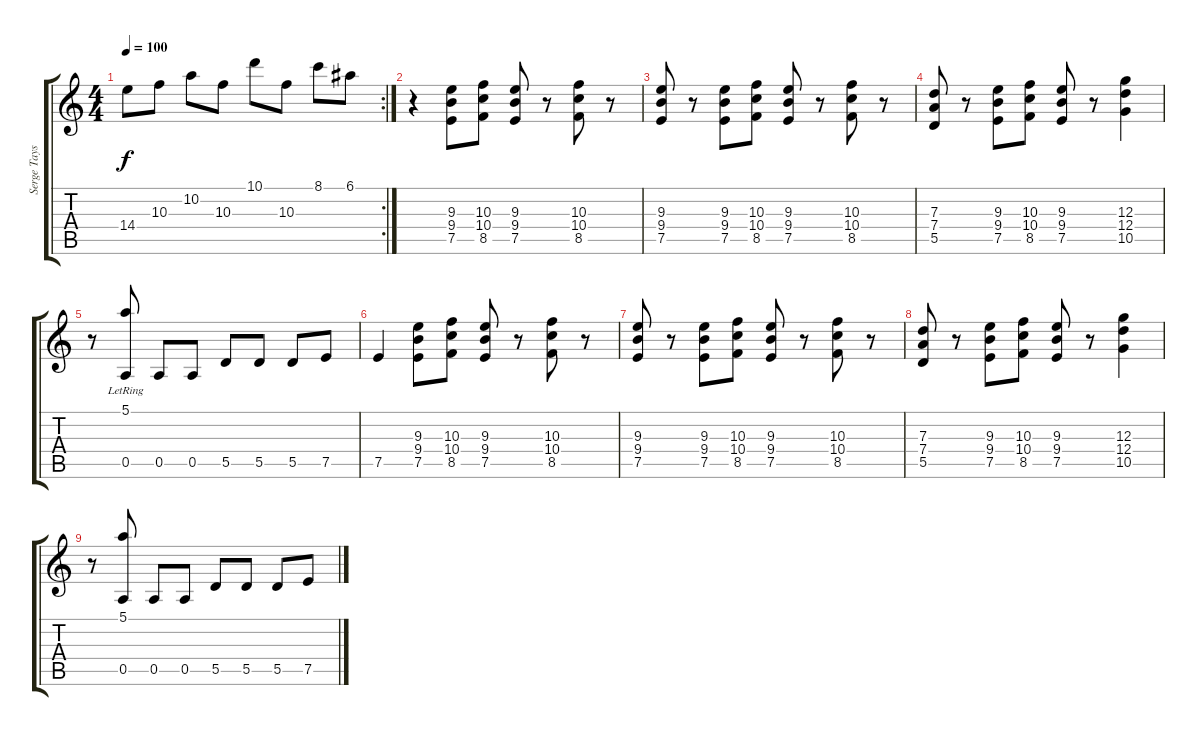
\track ("Serge Tayssot-Gay" "Serge Tays") {instrument distortionguitar}
\staff {score tabs}
\tuning (E4 B3 G3 D3 A2 E2) {hide}
\rc 2
\ts (4 4)
\tempo 100
\clef g2
\ks c
14.4.8{dy f} 10.3.8 10.2.8 10.3.8 10.1.8 10.3.8 8.1.8 6.1.8 |
r.4{volume 0} (9.3 9.4 7.5).8 (10.3 10.4 8.5).8 (9.3 9.4 7.5).8 r.8 (10.3 10.4 8.5).8 r.8 |
(9.3 9.4 7.5).8 r.8 (9.3 9.4 7.5).8 (10.3 10.4 8.5).8 (9.3 9.4 7.5).8 r.8 (10.3 10.4 8.5).8 r.8 |
(7.3 7.4 5.5).8 r.8 (9.3 9.4 7.5).8 (10.3 10.4 8.5).8 (9.3 9.4 7.5).8 r.8 (12.3 12.4 10.5).4 |
r.8 (5.1{lr} 0.5).8 0.5.8 0.5.8 5.5.8 5.5.8 5.5.8 7.5.8 |
7.5.4 (9.3 9.4 7.5).8 (10.3 10.4 8.5).8 (9.3 9.4 7.5).8 r.8 (10.3 10.4 8.5).8 r.8 |
(9.3 9.4 7.5).8 r.8 (9.3 9.4 7.5).8 (10.3 10.4 8.5).8 (9.3 9.4 7.5).8 r.8 (10.3 10.4 8.5).8 r.8 |
(7.3 7.4 5.5).8 r.8 (9.3 9.4 7.5).8 (10.3 10.4 8.5).8 (9.3 9.4 7.5).8 r.8 (12.3 12.4 10.5).4 |
r.8 (5.1 0.5).8 0.5.8 0.5.8 5.5.8 5.5.8 5.5.8 7.5.8
